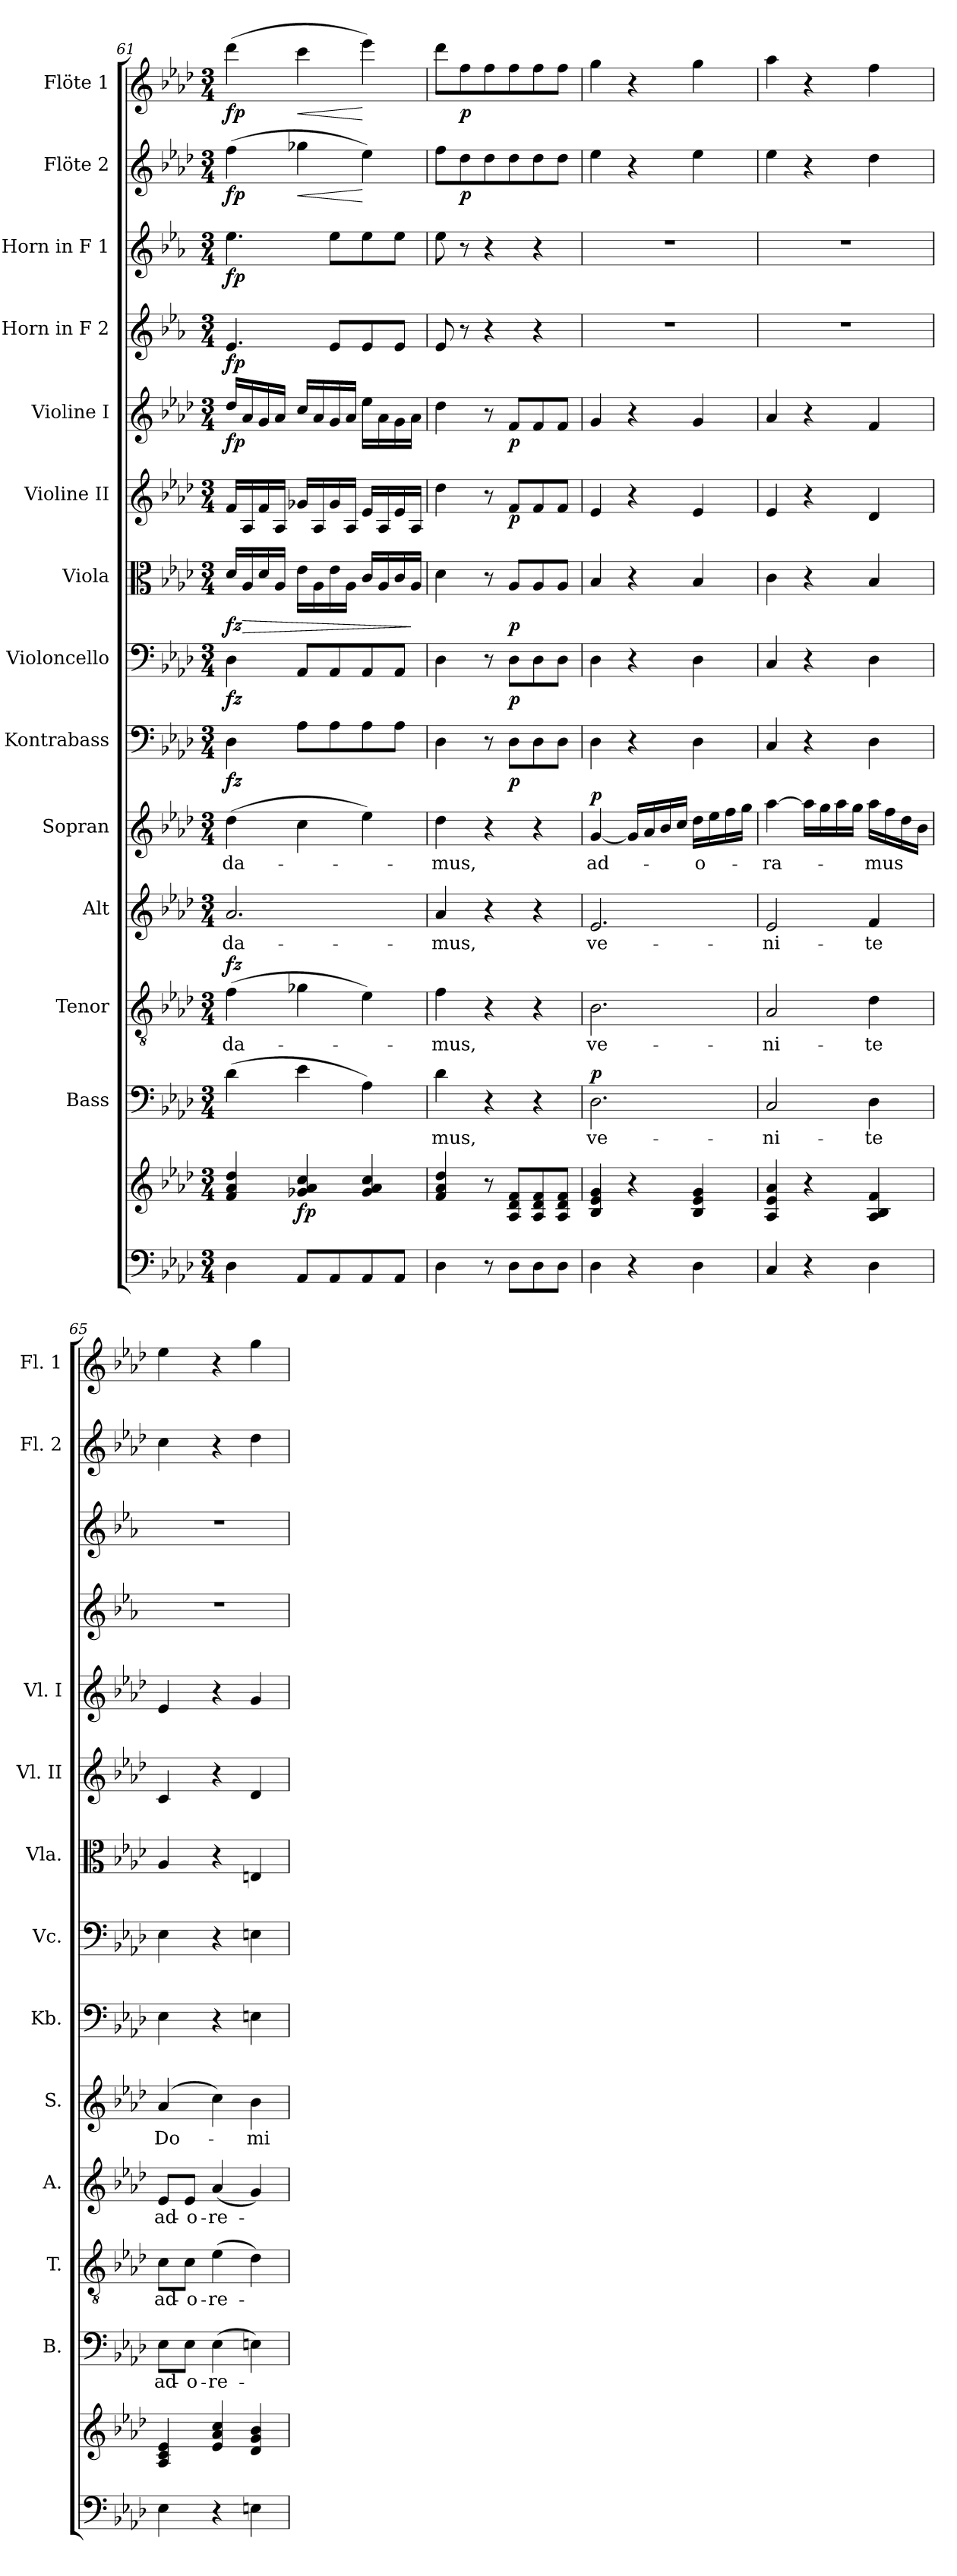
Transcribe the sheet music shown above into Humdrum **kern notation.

**kern	**kern	**dynam	**kern	**text	**dynam	**kern	**text	**dynam	**kern	**text	**kern	**text	**dynam	**kern	**dynam	**kern	**dynam	**kern	**dynam	**kern	**dynam	**kern	**dynam	**kern	**dynam	**kern	**dynam	**kern	**dynam	**kern	**dynam
*part14	*part14	*part14	*part13	*part13	*part13	*part12	*part12	*part12	*part11	*part11	*part10	*part10	*part10	*part9	*part9	*part8	*part8	*part7	*part7	*part6	*part6	*part5	*part5	*part4	*part4	*part3	*part3	*part2	*part2	*part1	*part1
*staff15	*staff14	*staff14/15	*staff13	*staff13	*staff13	*staff12	*staff12	*staff12	*staff11	*staff11	*staff10	*staff10	*staff10	*staff9	*staff9	*staff8	*staff8	*staff7	*staff7	*staff6	*staff6	*staff5	*staff5	*staff4	*staff4	*staff3	*staff3	*staff2	*staff2	*staff1	*staff1
*	*	*	*I"Bass	*	*	*I"Tenor	*	*	*I"Alt	*	*I"Sopran	*	*	*I"Kontrabass	*	*I"Violoncello	*	*I"Viola	*	*I"Violine II	*	*I"Violine I	*	*I"Horn in F 2	*	*I"Horn in F 1	*	*I"Flöte 2	*	*I"Flöte 1	*
*	*	*	*I'B.	*	*	*I'T.	*	*	*I'A.	*	*I'S.	*	*	*I'Kb.	*	*I'Vc.	*	*I'Vla.	*	*I'Vl. II	*	*I'Vl. I	*	*	*	*	*	*I'Fl. 2	*	*I'Fl. 1	*
*clefF4	*clefG2	*	*clefF4	*	*	*clefGv2	*	*	*clefG2	*	*clefG2	*	*	*clefF4	*	*clefF4	*	*clefC3	*	*clefG2	*	*clefG2	*	*clefG2	*	*clefG2	*	*clefG2	*	*clefG2	*
*	*	*	*	*	*	*	*	*	*	*	*	*	*	*ITrd7c12	*	*	*	*	*	*	*	*	*	*ITrd4c7	*	*ITrd4c7	*	*	*	*	*
*k[b-e-a-d-]	*k[b-e-a-d-]	*	*k[b-e-a-d-]	*	*	*k[b-e-a-d-]	*	*	*k[b-e-a-d-]	*	*k[b-e-a-d-]	*	*	*k[b-e-a-d-]	*	*k[b-e-a-d-]	*	*k[b-e-a-d-]	*	*k[b-e-a-d-]	*	*k[b-e-a-d-]	*	*k[b-e-a-d-]	*	*k[b-e-a-d-]	*	*k[b-e-a-d-]	*	*k[b-e-a-d-]	*
*A-:	*A-:	*	*A-:	*	*	*A-:	*	*	*A-:	*	*A-:	*	*	*A-:	*	*A-:	*	*A-:	*	*A-:	*	*A-:	*	*A-:	*	*A-:	*	*A-:	*	*A-:	*
*M3/4	*M3/4	*	*M3/4	*	*	*M3/4	*	*	*M3/4	*	*M3/4	*	*	*M3/4	*	*M3/4	*	*M3/4	*	*M3/4	*	*M3/4	*	*M3/4	*	*M3/4	*	*M3/4	*	*M3/4	*
=61	=61	=61	=61	=61	=61	=61	=61	=61	=61	=61	=61	=61	=61	=61	=61	=61	=61	=61	=61	=61	=61	=61	=61	=61	=61	=61	=61	=61	=61	=61	=61
!	!	!	!	!	!	!	!LO:LY:b	!LO:DY:a	!	!LO:LY:b	!	!LO:LY:b	!	!	!LO:DY:b	!	!LO:DY:b	!	!LO:DY:b	!	!	!	!LO:DY:b	!	!LO:DY:b	!	!LO:DY:b	!	!LO:DY:b	!	!LO:DY:b
4D-\	4f/ 4a-/ 4dd-/	.	(>4d-\	.	.	(>4f\	-da-	fz	2.a-/	-da-	(>4dd-\	-da-	.	4DD-\	fz	4D-\	fz	16d-/LL	fz	16f/LL	.	16dd-/LL	fp	4.A-/	fp	4.a-\	fp	(>4ff\	fp	(>4ddd-\	fp
!	!	!	!	!	!	!	!	!	!	!	!	!	!	!	!	!	!	!	!LO:HP:b	!	!	!	!	!	!	!	!	!	!	!	!
.	.	.	.	.	.	.	.	.	.	.	.	.	.	.	.	.	.	16A-/	>	16A-/	.	16a-/	.	.	.	.	.	.	.	.	.
.	.	.	.	.	.	.	.	.	.	.	.	.	.	.	.	.	.	16d-/	.	16f/	.	16g/	.	.	.	.	.	.	.	.	.
.	.	.	.	.	.	.	.	.	.	.	.	.	.	.	.	.	.	16A-/JJ	.	16A-/JJ	.	16a-/JJ	.	.	.	.	.	.	.	.	.
!	!	!LO:DY:b	!	!	!	!	!	!	!	!	!	!	!	!	!	!	!	!	!	!	!	!	!	!	!	!	!	!	!LO:HP:b	!	!LO:HP:b
8AA-/L	4g-X/ 4a-/ 4cc/	fp	4e-\	.	.	4g-X\	.	.	.	.	4cc\	.	.	8AA-\L	.	8AA-/L	.	16e-\LL	.	16g-X/LL	.	16cc/LL	.	.	.	.	.	4gg-X\	<	4ccc\	<
.	.	.	.	.	.	.	.	.	.	.	.	.	.	.	.	.	.	16A-\	.	16A-/	.	16a-/	.	.	.	.	.	.	.	.	.
8AA-/	.	.	.	.	.	.	.	.	.	.	.	.	.	8AA-\	.	8AA-/	.	16e-\	.	16g-/	.	16g/	.	8A-/L	.	8a-\L	.	.	.	.	.
.	.	.	.	.	.	.	.	.	.	.	.	.	.	.	.	.	.	16A-\JJ	.	16A-/JJ	.	16a-/JJ	.	.	.	.	.	.	.	.	.
8AA-/	4g-/ 4a-/ 4cc/	.	4A-\)	.	.	4e-\)	.	.	.	.	4ee-\)	.	.	8AA-\	.	8AA-/	.	16c/LL	.	16e-/LL	.	16ee-\LL	.	8A-/	.	8a-\	.	4ee-\)	[	4eee-\)	[
.	.	.	.	.	.	.	.	.	.	.	.	.	.	.	.	.	.	16A-/	.	16A-/	.	16a-\	.	.	.	.	.	.	.	.	.
8AA-/J	.	.	.	.	.	.	.	.	.	.	.	.	.	8AA-\J	.	8AA-/J	.	16c/	.	16e-/	.	16g\	.	8A-/J	.	8a-\J	.	.	.	.	.
.	.	.	.	.	.	.	.	.	.	.	.	.	.	.	.	.	.	16A-/JJ	]	16A-/JJ	.	16a-\JJ	.	.	.	.	.	.	.	.	.
=62	=62	=62	=62	=62	=62	=62	=62	=62	=62	=62	=62	=62	=62	=62	=62	=62	=62	=62	=62	=62	=62	=62	=62	=62	=62	=62	=62	=62	=62	=62	=62
!	!	!	!	!LO:LY:b	!	!	!LO:LY:b	!	!	!LO:LY:b	!	!LO:LY:b	!	!	!	!	!	!	!	!	!	!	!	!	!	!	!	!	!	!	!
4D-\	4f/ 4a-/ 4dd-/	.	4d-\	-mus,	.	4f\	-mus,	.	4a-/	-mus,	4dd-\	-mus,	.	4DD-\	.	4D-\	.	4d-\	.	4dd-\	.	4dd-\	.	8A-/	.	8a-\	.	8ff\L	.	8ddd-\L	.
!	!	!	!	!	!	!	!	!	!	!	!	!	!	!	!	!	!	!	!	!	!	!	!	!	!	!	!	!	!LO:DY:b	!	!LO:DY:b
.	.	.	.	.	.	.	.	.	.	.	.	.	.	.	.	.	.	.	.	.	.	.	.	8r	.	8r	.	8dd-\	p	8ff\	p
8r	8r	.	4r	.	.	4r	.	.	4r	.	4r	.	.	8r	.	8r	.	8r	.	8r	.	8r	.	4r	.	4r	.	8dd-\	.	8ff\	.
!	!	!	!	!	!	!	!	!	!	!	!	!	!	!	!LO:DY:b	!	!LO:DY:b	!	!LO:DY:b	!	!LO:DY:b	!	!LO:DY:b	!	!	!	!	!	!	!	!
8D-\L	8A-/ 8d-/ 8f/L	.	.	.	.	.	.	.	.	.	.	.	.	8DD-\L	p	8D-\L	p	8A-/L	p	8f/L	p	8f/L	p	.	.	.	.	8dd-\	.	8ff\	.
8D-\	8A-/ 8d-/ 8f/	.	4r	.	.	4r	.	.	4r	.	4r	.	.	8DD-\	.	8D-\	.	8A-/	.	8f/	.	8f/	.	4r	.	4r	.	8dd-\	.	8ff\	.
8D-\J	8A-/ 8d-/ 8f/J	.	.	.	.	.	.	.	.	.	.	.	.	8DD-\J	.	8D-\J	.	8A-/J	.	8f/J	.	8f/J	.	.	.	.	.	8dd-\J	.	8ff\J	.
=63	=63	=63	=63	=63	=63	=63	=63	=63	=63	=63	=63	=63	=63	=63	=63	=63	=63	=63	=63	=63	=63	=63	=63	=63	=63	=63	=63	=63	=63	=63	=63
!	!	!	!	!LO:LY:b	!LO:DY:a	!	!LO:LY:b	!	!	!LO:LY:b	!	!LO:LY:b	!LO:DY:a	!	!	!	!	!	!	!	!	!	!	!	!	!	!	!	!	!	!
4D-\	4B-/ 4e-/ 4g/	.	2.D-\	ve-	p	2.B-\	ve-	.	2.e-/	ve-	[4g/	ad-	p	4DD-\	.	4D-\	.	4B-/	.	4e-/	.	4g/	.	2.r	.	2.r	.	4ee-\	.	4gg\	.
4r	4r	.	.	.	.	.	.	.	.	.	16g/LL]	.	.	4r	.	4r	.	4r	.	4r	.	4r	.	.	.	.	.	4r	.	4r	.
.	.	.	.	.	.	.	.	.	.	.	16a-/	.	.	.	.	.	.	.	.	.	.	.	.	.	.	.	.	.	.	.	.
.	.	.	.	.	.	.	.	.	.	.	16b-/	.	.	.	.	.	.	.	.	.	.	.	.	.	.	.	.	.	.	.	.
.	.	.	.	.	.	.	.	.	.	.	16cc/JJ	.	.	.	.	.	.	.	.	.	.	.	.	.	.	.	.	.	.	.	.
!	!	!	!	!	!	!	!	!	!	!	!	!LO:LY:b	!	!	!	!	!	!	!	!	!	!	!	!	!	!	!	!	!	!	!
4D-\	4B-/ 4e-/ 4g/	.	.	.	.	.	.	.	.	.	16dd-\LL	-o-	.	4DD-\	.	4D-\	.	4B-/	.	4e-/	.	4g/	.	.	.	.	.	4ee-\	.	4gg\	.
.	.	.	.	.	.	.	.	.	.	.	16ee-\	.	.	.	.	.	.	.	.	.	.	.	.	.	.	.	.	.	.	.	.
.	.	.	.	.	.	.	.	.	.	.	16ff\	.	.	.	.	.	.	.	.	.	.	.	.	.	.	.	.	.	.	.	.
.	.	.	.	.	.	.	.	.	.	.	16gg\JJ	.	.	.	.	.	.	.	.	.	.	.	.	.	.	.	.	.	.	.	.
=64	=64	=64	=64	=64	=64	=64	=64	=64	=64	=64	=64	=64	=64	=64	=64	=64	=64	=64	=64	=64	=64	=64	=64	=64	=64	=64	=64	=64	=64	=64	=64
!	!	!	!	!LO:LY:b	!	!	!LO:LY:b	!	!	!LO:LY:b	!	!LO:LY:b	!	!	!	!	!	!	!	!	!	!	!	!	!	!	!	!	!	!	!
4C/	4A-/ 4e-/ 4a-/	.	2C/	-ni-	.	2A-/	-ni-	.	2e-/	-ni-	[4aa-\	-ra-	.	4CC/	.	4C/	.	4c\	.	4e-/	.	4a-/	.	2.r	.	2.r	.	4ee-\	.	4aa-\	.
4r	4r	.	.	.	.	.	.	.	.	.	16aa-\LL]	.	.	4r	.	4r	.	4r	.	4r	.	4r	.	.	.	.	.	4r	.	4r	.
.	.	.	.	.	.	.	.	.	.	.	16gg\	.	.	.	.	.	.	.	.	.	.	.	.	.	.	.	.	.	.	.	.
.	.	.	.	.	.	.	.	.	.	.	16aa-\	.	.	.	.	.	.	.	.	.	.	.	.	.	.	.	.	.	.	.	.
.	.	.	.	.	.	.	.	.	.	.	16gg\JJ	.	.	.	.	.	.	.	.	.	.	.	.	.	.	.	.	.	.	.	.
!	!	!	!	!LO:LY:b	!	!	!LO:LY:b	!	!	!LO:LY:b	!	!LO:LY:b	!	!	!	!	!	!	!	!	!	!	!	!	!	!	!	!	!	!	!
4D-\	4A-/ 4B-/ 4f/	.	4D-\	-te	.	4d-\	-te	.	4f/	-te	16aa-\LL	-mus	.	4DD-\	.	4D-\	.	4B-/	.	4d-/	.	4f/	.	.	.	.	.	4dd-\	.	4ff\	.
.	.	.	.	.	.	.	.	.	.	.	16ff\	.	.	.	.	.	.	.	.	.	.	.	.	.	.	.	.	.	.	.	.
.	.	.	.	.	.	.	.	.	.	.	16dd-\	.	.	.	.	.	.	.	.	.	.	.	.	.	.	.	.	.	.	.	.
.	.	.	.	.	.	.	.	.	.	.	16b-\JJ	.	.	.	.	.	.	.	.	.	.	.	.	.	.	.	.	.	.	.	.
!!LO:PB:g=z
=65	=65	=65	=65	=65	=65	=65	=65	=65	=65	=65	=65	=65	=65	=65	=65	=65	=65	=65	=65	=65	=65	=65	=65	=65	=65	=65	=65	=65	=65	=65	=65
!	!	!	!	!LO:LY:b	!	!	!LO:LY:b	!	!	!LO:LY:b	!	!LO:LY:b	!	!	!	!	!	!	!	!	!	!	!	!	!	!	!	!	!	!	!
4E-\	4A-/ 4c/ 4e-/	.	8E-\L	ad-	.	8c\L	ad-	.	8e-/L	ad-	(4a-/	Do-	.	4EE-\	.	4E-\	.	4A-/	.	4c/	.	4e-/	.	2.r	.	2.r	.	4cc\	.	4ee-\	.
!	!	!	!	!LO:LY:b	!	!	!LO:LY:b	!	!	!LO:LY:b	!	!	!	!	!	!	!	!	!	!	!	!	!	!	!	!	!	!	!	!	!
.	.	.	8E-\J	-o-	.	8c\J	-o-	.	8e-/J	-o-	.	.	.	.	.	.	.	.	.	.	.	.	.	.	.	.	.	.	.	.	.
!	!	!	!	!LO:LY:b	!	!	!LO:LY:b	!	!	!LO:LY:b	!	!	!	!	!	!	!	!	!	!	!	!	!	!	!	!	!	!	!	!	!
4r	4e-/ 4a-/ 4cc/	.	(>4E-\	-re-	.	(>4e-\	-re-	.	(<4a-/	-re-	4cc\)	.	.	4r	.	4r	.	4r	.	4r	.	4r	.	.	.	.	.	4r	.	4r	.
!	!	!	!	!	!	!	!	!	!	!	!	!LO:LY:b	!	!	!	!	!	!	!	!	!	!	!	!	!	!	!	!	!	!	!
4En\	4d-/ 4g/ 4b-/	.	4En\)	.	.	4d-\)	.	.	4g/)	.	4b-\	-mi-	.	4EEn\	.	4En\	.	4En/	.	4d-/	.	4g/	.	.	.	.	.	4dd-\	.	4gg\	.
=	=	=	=	=	=	=	=	=	=	=	=	=	=	=	=	=	=	=	=	=	=	=	=	=	=	=	=	=	=	=	=
*-	*-	*-	*-	*-	*-	*-	*-	*-	*-	*-	*-	*-	*-	*-	*-	*-	*-	*-	*-	*-	*-	*-	*-	*-	*-	*-	*-	*-	*-	*-	*-
